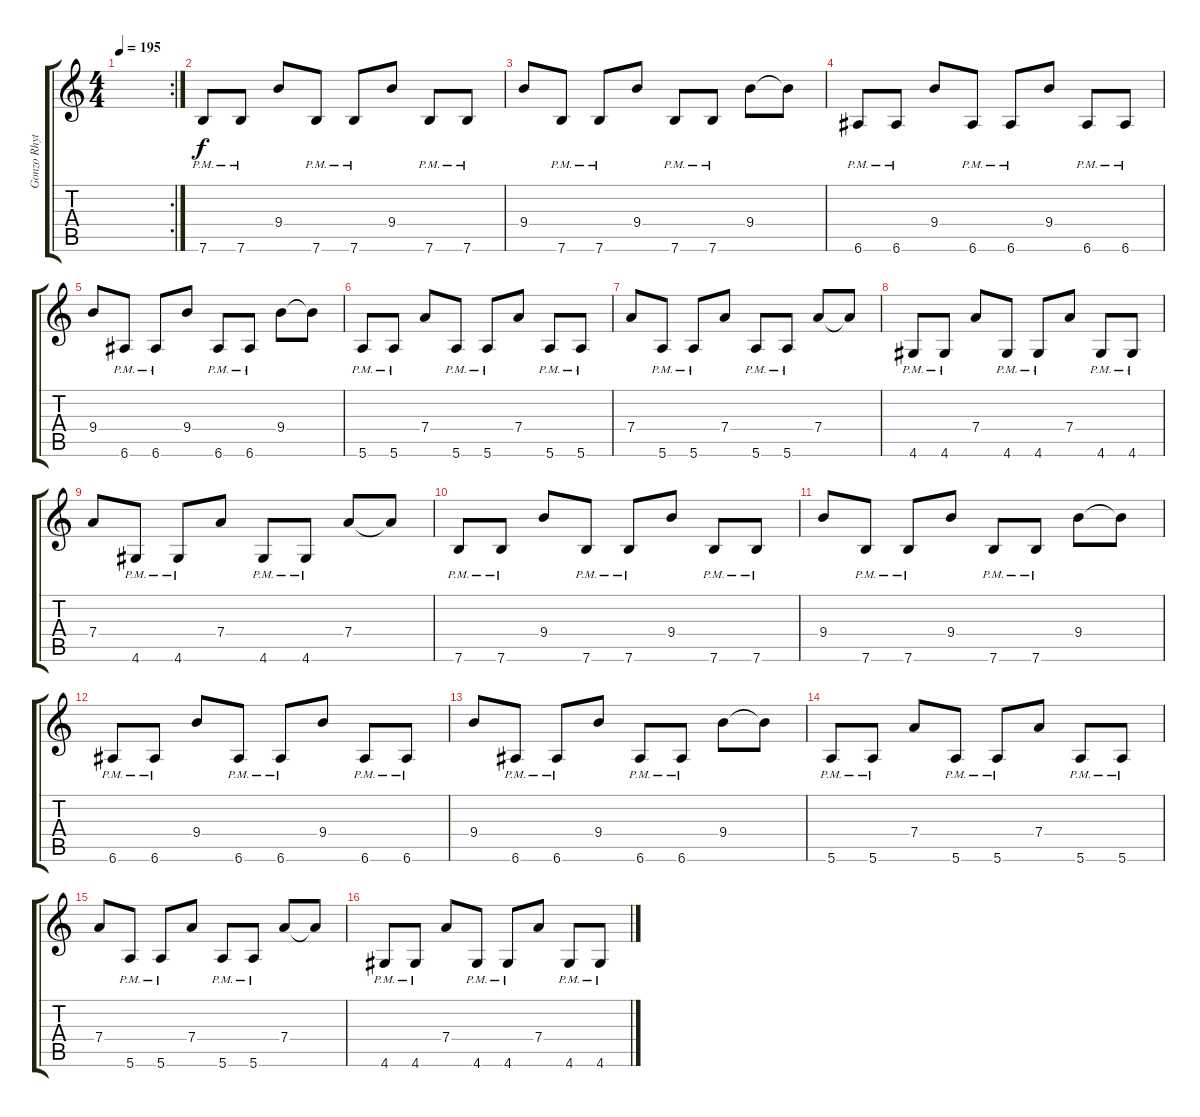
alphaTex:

\track ("Gonzo Rhythm II" "Gonzo Rhyt") {instrument distortionguitar}
\staff {score tabs}
\tuning (E4 B3 G3 D3 A2 E2) {hide}
\rc 2
\ts (4 4)
\tempo 195
\clef g2
\ks c
|
7.6{pm}.8 7.6{pm}.8 9.4.8 7.6{pm}.8 7.6{pm}.8 9.4.8 7.6{pm}.8 7.6{pm}.8 |
9.4.8 7.6{pm}.8 7.6{pm}.8 9.4.8 7.6{pm}.8 7.6{pm}.8 9.4.8 9.4{t}.8 |
6.6{pm}.8 6.6{pm}.8 9.4.8 6.6{pm}.8 6.6{pm}.8 9.4.8 6.6{pm}.8 6.6{pm}.8 |
9.4.8 6.6{pm}.8 6.6{pm}.8 9.4.8 6.6{pm}.8 6.6{pm}.8 9.4.8 9.4{t}.8 |
5.6{pm}.8 5.6{pm}.8 7.4.8 5.6{pm}.8 5.6{pm}.8 7.4.8 5.6{pm}.8 5.6{pm}.8 |
7.4.8 5.6{pm}.8 5.6{pm}.8 7.4.8 5.6{pm}.8 5.6{pm}.8 7.4.8 7.4{t}.8 |
4.6{pm}.8 4.6{pm}.8 7.4.8 4.6{pm}.8 4.6{pm}.8 7.4.8 4.6{pm}.8 4.6{pm}.8 |
7.4.8 4.6{pm}.8 4.6{pm}.8 7.4.8 4.6{pm}.8 4.6{pm}.8 7.4.8 7.4{t}.8 |
7.6{pm}.8 7.6{pm}.8 9.4.8 7.6{pm}.8 7.6{pm}.8 9.4.8 7.6{pm}.8 7.6{pm}.8 |
9.4.8 7.6{pm}.8 7.6{pm}.8 9.4.8 7.6{pm}.8 7.6{pm}.8 9.4.8 9.4{t}.8 |
6.6{pm}.8 6.6{pm}.8 9.4.8 6.6{pm}.8 6.6{pm}.8 9.4.8 6.6{pm}.8 6.6{pm}.8 |
9.4.8 6.6{pm}.8 6.6{pm}.8 9.4.8 6.6{pm}.8 6.6{pm}.8 9.4.8 9.4{t}.8 |
5.6{pm}.8 5.6{pm}.8 7.4.8 5.6{pm}.8 5.6{pm}.8 7.4.8 5.6{pm}.8 5.6{pm}.8 |
7.4.8 5.6{pm}.8 5.6{pm}.8 7.4.8 5.6{pm}.8 5.6{pm}.8 7.4.8 7.4{t}.8 |
4.6{pm}.8 4.6{pm}.8 7.4.8 4.6{pm}.8 4.6{pm}.8 7.4.8 4.6{pm}.8 4.6{pm}.8
